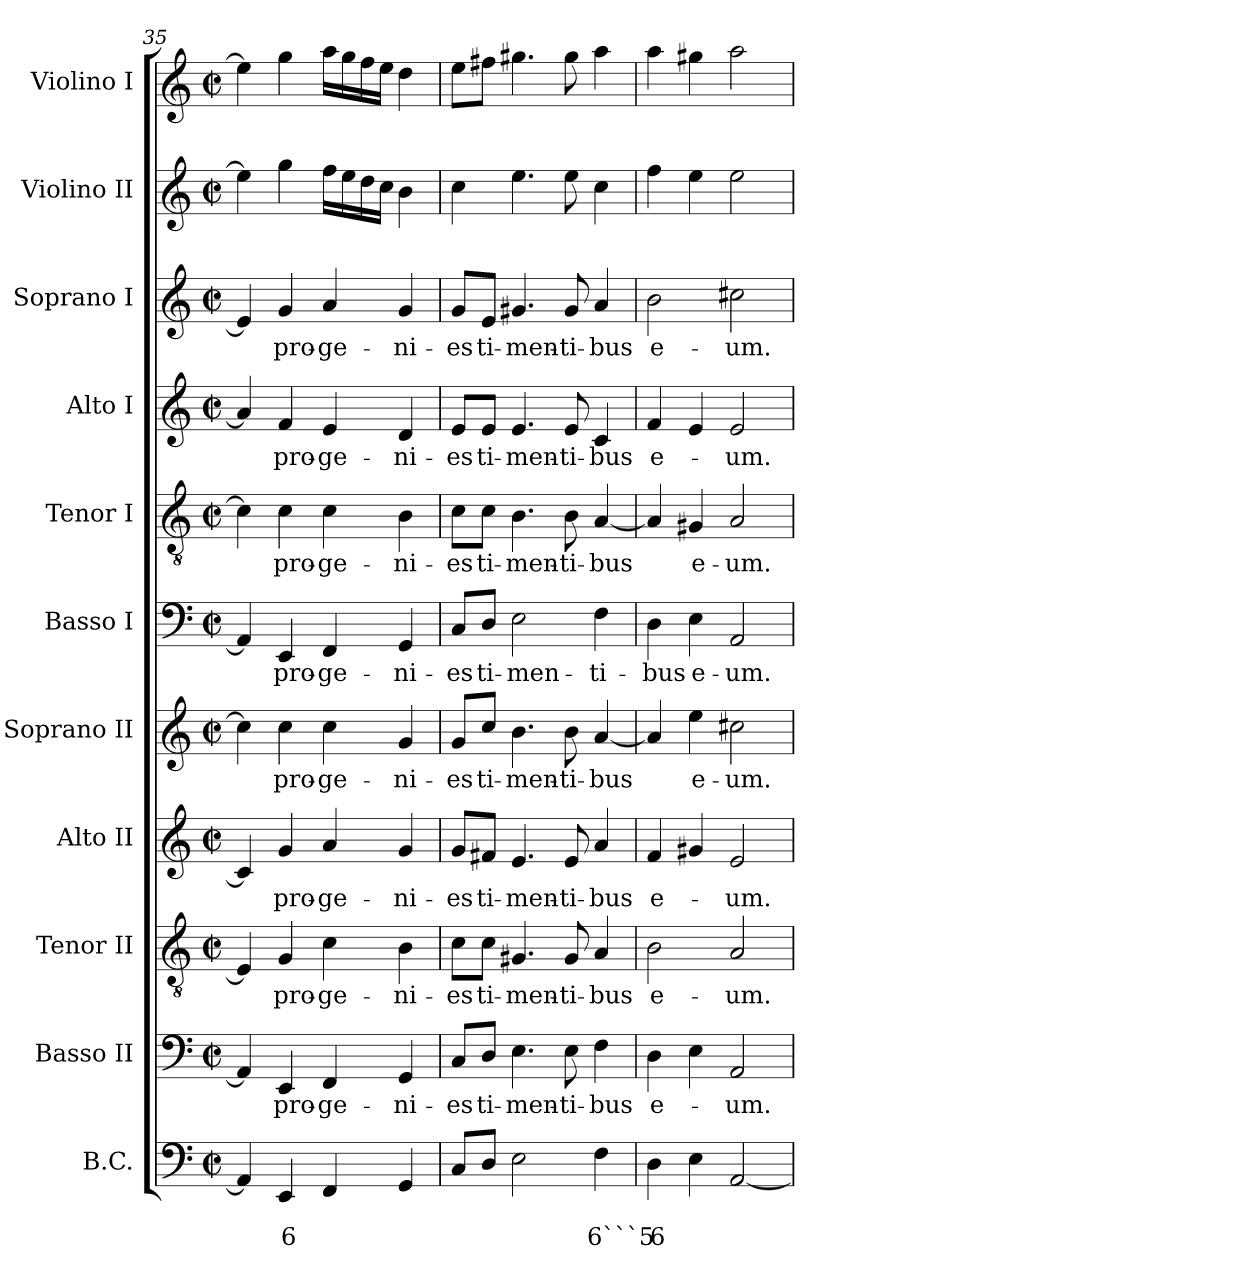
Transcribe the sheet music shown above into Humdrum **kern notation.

**kern	**text	**text	**kern	**text	**kern	**text	**kern	**text	**kern	**text	**kern	**text	**kern	**text	**kern	**text	**kern	**text	**kern	**kern
*part11	*part11	*part11	*part10	*part10	*part9	*part9	*part8	*part8	*part7	*part7	*part6	*part6	*part5	*part5	*part4	*part4	*part3	*part3	*part2	*part1
*staff11	*staff11	*staff11	*staff10	*staff10	*staff9	*staff9	*staff8	*staff8	*staff7	*staff7	*staff6	*staff6	*staff5	*staff5	*staff4	*staff4	*staff3	*staff3	*staff2	*staff1
*I"B.C.	*	*	*I"Basso II	*	*I"Tenor II	*	*I"Alto II	*	*I"Soprano II	*	*I"Basso I	*	*I"Tenor I	*	*I"Alto I	*	*I"Soprano I	*	*I"Violino II	*I"Violino I
*I'BC	*	*	*I'B 2	*	*I'T 2	*	*I'A 2	*	*I'S 2	*	*I'B 1	*	*I'T 1	*	*I'A 1	*	*I'S 1	*	*I'Vln. II	*I'Vln. I
*clefF4	*	*	*clefF4	*	*clefGv2	*	*clefG2	*	*clefG2	*	*clefF4	*	*clefGv2	*	*clefG2	*	*clefG2	*	*clefG2	*clefG2
*k[]	*	*	*k[]	*	*k[]	*	*k[]	*	*k[]	*	*k[]	*	*k[]	*	*k[]	*	*k[]	*	*k[]	*k[]
*C:	*	*	*C:	*	*C:	*	*C:	*	*C:	*	*C:	*	*C:	*	*C:	*	*C:	*	*C:	*C:
*M2/2	*	*	*M2/2	*	*M2/2	*	*M2/2	*	*M2/2	*	*M2/2	*	*M2/2	*	*M2/2	*	*M2/2	*	*M2/2	*M2/2
*met(c|)	*	*	*met(c|)	*	*met(c|)	*	*met(c|)	*	*met(c|)	*	*met(c|)	*	*met(c|)	*	*met(c|)	*	*met(c|)	*	*met(c|)	*met(c|)
=35	=35	=35	=35	=35	=35	=35	=35	=35	=35	=35	=35	=35	=35	=35	=35	=35	=35	=35	=35	=35
4AA/]	.	.	4AA/]	.	4E/]	.	4c/]	.	4cc\]	.	4AA/]	.	4c\]	.	4a/]	.	4e/]	.	4ee\]	4ee\]
!	!	!LO:LY:b	!	!	!	!	!	!	!	!	!	!	!	!	!	!	!	!	!	!
!	!	!	!	!LO:LY:b	!	!	!	!	!	!	!	!	!	!	!	!	!	!	!	!
!	!	!	!	!	!	!LO:LY:b	!	!	!	!	!	!	!	!	!	!	!	!	!	!
!	!	!	!	!	!	!	!	!LO:LY:b	!	!	!	!	!	!	!	!	!	!	!	!
!	!	!	!	!	!	!	!	!	!	!LO:LY:b	!	!	!	!	!	!	!	!	!	!
!	!	!	!	!	!	!	!	!	!	!	!	!LO:LY:b	!	!	!	!	!	!	!	!
!	!	!	!	!	!	!	!	!	!	!	!	!	!	!LO:LY:b	!	!	!	!	!	!
!	!	!	!	!	!	!	!	!	!	!	!	!	!	!	!	!LO:LY:b	!	!	!	!
!	!	!	!	!	!	!	!	!	!	!	!	!	!	!	!	!	!	!LO:LY:b	!	!
4EE/	.	6	4EE/	pro-	4G/	pro-	4g/	pro-	4cc\	pro-	4EE/	pro-	4c\	pro-	4f/	pro-	4g/	pro-	4gg\	4gg\
!	!	!	!	!LO:LY:b	!	!	!	!	!	!	!	!	!	!	!	!	!	!	!	!
!	!	!	!	!	!	!LO:LY:b	!	!	!	!	!	!	!	!	!	!	!	!	!	!
!	!	!	!	!	!	!	!	!LO:LY:b	!	!	!	!	!	!	!	!	!	!	!	!
!	!	!	!	!	!	!	!	!	!	!LO:LY:b	!	!	!	!	!	!	!	!	!	!
!	!	!	!	!	!	!	!	!	!	!	!	!LO:LY:b	!	!	!	!	!	!	!	!
!	!	!	!	!	!	!	!	!	!	!	!	!	!	!LO:LY:b	!	!	!	!	!	!
!	!	!	!	!	!	!	!	!	!	!	!	!	!	!	!	!LO:LY:b	!	!	!	!
!	!	!	!	!	!	!	!	!	!	!	!	!	!	!	!	!	!	!LO:LY:b	!	!
4FF/	.	.	4FF/	-ge-	4c\	-ge-	4a/	-ge-	4cc\	-ge-	4FF/	-ge-	4c\	-ge-	4e/	-ge-	4a/	-ge-	16ff\LL	16aa\LL
.	.	.	.	.	.	.	.	.	.	.	.	.	.	.	.	.	.	.	16ee\	16gg\
.	.	.	.	.	.	.	.	.	.	.	.	.	.	.	.	.	.	.	16dd\	16ff\
.	.	.	.	.	.	.	.	.	.	.	.	.	.	.	.	.	.	.	16cc\JJ	16ee\JJ
!	!	!	!	!LO:LY:b	!	!	!	!	!	!	!	!	!	!	!	!	!	!	!	!
!	!	!	!	!	!	!LO:LY:b	!	!	!	!	!	!	!	!	!	!	!	!	!	!
!	!	!	!	!	!	!	!	!LO:LY:b	!	!	!	!	!	!	!	!	!	!	!	!
!	!	!	!	!	!	!	!	!	!	!LO:LY:b	!	!	!	!	!	!	!	!	!	!
!	!	!	!	!	!	!	!	!	!	!	!	!LO:LY:b	!	!	!	!	!	!	!	!
!	!	!	!	!	!	!	!	!	!	!	!	!	!	!LO:LY:b	!	!	!	!	!	!
!	!	!	!	!	!	!	!	!	!	!	!	!	!	!	!	!LO:LY:b	!	!	!	!
!	!	!	!	!	!	!	!	!	!	!	!	!	!	!	!	!	!	!LO:LY:b	!	!
4GG/	.	.	4GG/	-ni-	4B\	-ni-	4g/	-ni-	4g/	-ni-	4GG/	-ni-	4B\	-ni-	4d/	-ni-	4g/	-ni-	4b\	4dd\
=36	=36	=36	=36	=36	=36	=36	=36	=36	=36	=36	=36	=36	=36	=36	=36	=36	=36	=36	=36	=36
!	!	!	!	!LO:LY:b	!	!	!	!	!	!	!	!	!	!	!	!	!	!	!	!
!	!	!	!	!	!	!LO:LY:b	!	!	!	!	!	!	!	!	!	!	!	!	!	!
!	!	!	!	!	!	!	!	!LO:LY:b	!	!	!	!	!	!	!	!	!	!	!	!
!	!	!	!	!	!	!	!	!	!	!LO:LY:b	!	!	!	!	!	!	!	!	!	!
!	!	!	!	!	!	!	!	!	!	!	!	!LO:LY:b	!	!	!	!	!	!	!	!
!	!	!	!	!	!	!	!	!	!	!	!	!	!	!LO:LY:b	!	!	!	!	!	!
!	!	!	!	!	!	!	!	!	!	!	!	!	!	!	!	!LO:LY:b	!	!	!	!
!	!	!	!	!	!	!	!	!	!	!	!	!	!	!	!	!	!	!LO:LY:b	!	!
8C/L	.	.	8C/L	-es	8c\L	-es	8g/L	-es	8g/L	-es	8C/L	-es	8c\L	-es	8e/L	-es	8g/L	-es	4cc\	8ee\L
!	!	!	!	!LO:LY:b	!	!	!	!	!	!	!	!	!	!	!	!	!	!	!	!
!	!	!	!	!	!	!LO:LY:b	!	!	!	!	!	!	!	!	!	!	!	!	!	!
!	!	!	!	!	!	!	!	!LO:LY:b	!	!	!	!	!	!	!	!	!	!	!	!
!	!	!	!	!	!	!	!	!	!	!LO:LY:b	!	!	!	!	!	!	!	!	!	!
!	!	!	!	!	!	!	!	!	!	!	!	!LO:LY:b	!	!	!	!	!	!	!	!
!	!	!	!	!	!	!	!	!	!	!	!	!	!	!LO:LY:b	!	!	!	!	!	!
!	!	!	!	!	!	!	!	!	!	!	!	!	!	!	!	!LO:LY:b	!	!	!	!
!	!	!	!	!	!	!	!	!	!	!	!	!	!	!	!	!	!	!LO:LY:b	!	!
8D/J	.	.	8D/J	ti-	8c\J	ti-	8f#X/J	ti-	8cc/J	ti-	8D/J	ti-	8c\J	ti-	8e/J	ti-	8e/J	ti-	.	8ff#X\J
!	!	!	!	!LO:LY:b	!	!	!	!	!	!	!	!	!	!	!	!	!	!	!	!
!	!	!	!	!	!	!LO:LY:b	!	!	!	!	!	!	!	!	!	!	!	!	!	!
!	!	!	!	!	!	!	!	!LO:LY:b	!	!	!	!	!	!	!	!	!	!	!	!
!	!	!	!	!	!	!	!	!	!	!LO:LY:b	!	!	!	!	!	!	!	!	!	!
!	!	!	!	!	!	!	!	!	!	!	!	!LO:LY:b	!	!	!	!	!	!	!	!
!	!	!	!	!	!	!	!	!	!	!	!	!	!	!LO:LY:b	!	!	!	!	!	!
!	!	!	!	!	!	!	!	!	!	!	!	!	!	!	!	!LO:LY:b	!	!	!	!
!	!	!	!	!	!	!	!	!	!	!	!	!	!	!	!	!	!	!LO:LY:b	!	!
2E\	.	.	4.E\	-men-	4.G#X/	-men-	4.e/	-men-	4.b\	-men-	2E\	-men-	4.B\	-men-	4.e/	-men-	4.g#X/	-men-	4.ee\	4.gg#X\
!	!	!	!	!LO:LY:b	!	!	!	!	!	!	!	!	!	!	!	!	!	!	!	!
!	!	!	!	!	!	!LO:LY:b	!	!	!	!	!	!	!	!	!	!	!	!	!	!
!	!	!	!	!	!	!	!	!LO:LY:b	!	!	!	!	!	!	!	!	!	!	!	!
!	!	!	!	!	!	!	!	!	!	!LO:LY:b	!	!	!	!	!	!	!	!	!	!
!	!	!	!	!	!	!	!	!	!	!	!	!	!	!LO:LY:b	!	!	!	!	!	!
!	!	!	!	!	!	!	!	!	!	!	!	!	!	!	!	!LO:LY:b	!	!	!	!
!	!	!	!	!	!	!	!	!	!	!	!	!	!	!	!	!	!	!LO:LY:b	!	!
.	.	.	8E\	-ti-	8G#/	-ti-	8e/	-ti-	8b\	-ti-	.	.	8B\	-ti-	8e/	-ti-	8g#/	-ti-	8ee\	8gg#\
!	!	!LO:LY:b	!	!	!	!	!	!	!	!	!	!	!	!	!	!	!	!	!	!
!	!	!	!	!LO:LY:b	!	!	!	!	!	!	!	!	!	!	!	!	!	!	!	!
!	!	!	!	!	!	!LO:LY:b	!	!	!	!	!	!	!	!	!	!	!	!	!	!
!	!	!	!	!	!	!	!	!LO:LY:b	!	!	!	!	!	!	!	!	!	!	!	!
!	!	!	!	!	!	!	!	!	!	!LO:LY:b	!	!	!	!	!	!	!	!	!	!
!	!	!	!	!	!	!	!	!	!	!	!	!LO:LY:b	!	!	!	!	!	!	!	!
!	!	!	!	!	!	!	!	!	!	!	!	!	!	!LO:LY:b	!	!	!	!	!	!
!	!	!	!	!	!	!	!	!	!	!	!	!	!	!	!	!LO:LY:b	!	!	!	!
!	!	!	!	!	!	!	!	!	!	!	!	!	!	!	!	!	!	!LO:LY:b	!	!
4F\	.	6```5	4F\	-bus	4A/	-bus	4a/	-bus	[4a/	-bus	4F\	-ti-	[4A/	-bus	4c/	-bus	4a/	-bus	4cc\	4aa\
=37	=37	=37	=37	=37	=37	=37	=37	=37	=37	=37	=37	=37	=37	=37	=37	=37	=37	=37	=37	=37
!	!	!LO:LY:b	!	!	!	!	!	!	!	!	!	!	!	!	!	!	!	!	!	!
!	!	!	!	!LO:LY:b	!	!	!	!	!	!	!	!	!	!	!	!	!	!	!	!
!	!	!	!	!	!	!LO:LY:b	!	!	!	!	!	!	!	!	!	!	!	!	!	!
!	!	!	!	!	!	!	!	!LO:LY:b	!	!	!	!	!	!	!	!	!	!	!	!
!	!	!	!	!	!	!	!	!	!	!	!	!LO:LY:b	!	!	!	!	!	!	!	!
!	!	!	!	!	!	!	!	!	!	!	!	!	!	!	!	!LO:LY:b	!	!	!	!
!	!	!	!	!	!	!	!	!	!	!	!	!	!	!	!	!	!	!LO:LY:b	!	!
4D\	.	6	4D\	e-	2B\	e-	4f/	e-	4a/]	.	4D\	-bus	4A/]	.	4f/	e-	2b\	e-	4ff\	4aa\
!	!	!	!	!	!	!	!	!	!	!LO:LY:b	!	!	!	!	!	!	!	!	!	!
!	!	!	!	!	!	!	!	!	!	!	!	!LO:LY:b	!	!	!	!	!	!	!	!
!	!	!	!	!	!	!	!	!	!	!	!	!	!	!LO:LY:b	!	!	!	!	!	!
4E\	.	.	4E\	.	.	.	4g#X/	.	4ee\	e-	4E\	e-	4G#X/	e-	4e/	.	.	.	4ee\	4gg#X\
!	!	!	!	!LO:LY:b	!	!	!	!	!	!	!	!	!	!	!	!	!	!	!	!
!	!	!	!	!	!	!LO:LY:b	!	!	!	!	!	!	!	!	!	!	!	!	!	!
!	!	!	!	!	!	!	!	!LO:LY:b	!	!	!	!	!	!	!	!	!	!	!	!
!	!	!	!	!	!	!	!	!	!	!LO:LY:b	!	!	!	!	!	!	!	!	!	!
!	!	!	!	!	!	!	!	!	!	!	!	!LO:LY:b	!	!	!	!	!	!	!	!
!	!	!	!	!	!	!	!	!	!	!	!	!	!	!LO:LY:b	!	!	!	!	!	!
!	!	!	!	!	!	!	!	!	!	!	!	!	!	!	!	!LO:LY:b	!	!	!	!
!	!	!	!	!	!	!	!	!	!	!	!	!	!	!	!	!	!	!LO:LY:b	!	!
[2AA/	.	.	2AA/	-um.	2A/	-um.	2e/	-um.	2cc#X\	-um.	2AA/	-um.	2A/	-um.	2e/	-um.	2cc#X\	-um.	2ee\	2aa\
=	=	=	=	=	=	=	=	=	=	=	=	=	=	=	=	=	=	=	=	=
*-	*-	*-	*-	*-	*-	*-	*-	*-	*-	*-	*-	*-	*-	*-	*-	*-	*-	*-	*-	*-
